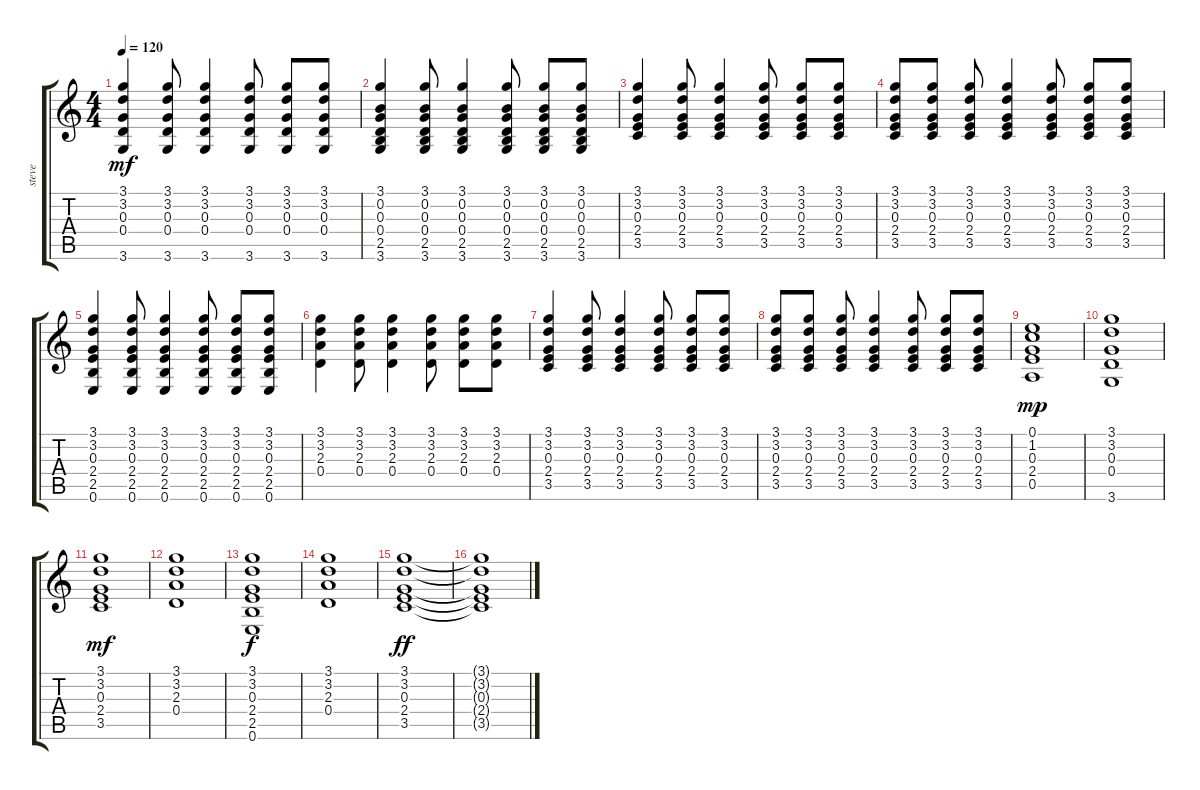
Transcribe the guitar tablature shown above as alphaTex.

\track ("steve" "steve") {instrument overdrivenguitar}
\staff {score tabs}
\tuning (E4 B3 G3 D3 A2 E2) {hide}
\ts (4 4)
\tempo 120
\clef g2
\ks c
(3.1 3.2 0.3 0.4 3.6).4{dy mf} (3.1 3.2 0.3 0.4 3.6).8 (3.1 3.2 0.3 0.4 3.6).4 (3.1 3.2 0.3 0.4 3.6).8 (3.1 3.2 0.3 0.4 3.6).8 (3.1 3.2 0.3 0.4 3.6).8 |
(3.1 0.2 0.3 0.4 2.5 3.6).4 (3.1 0.2 0.3 0.4 2.5 3.6).8 (3.1 0.2 0.3 0.4 2.5 3.6).4 (3.1 0.2 0.3 0.4 2.5 3.6).8 (3.1 0.2 0.3 0.4 2.5 3.6).8 (3.1 0.2 0.3 0.4 2.5 3.6).8 |
(3.1 3.2 0.3 2.4 3.5).4 (3.1 3.2 0.3 2.4 3.5).8 (3.1 3.2 0.3 2.4 3.5).4 (3.1 3.2 0.3 2.4 3.5).8 (3.1 3.2 0.3 2.4 3.5).8 (3.1 3.2 0.3 2.4 3.5).8 |
(3.1 3.2 0.3 2.4 3.5).8 (3.1 3.2 0.3 2.4 3.5).8 (3.1 3.2 0.3 2.4 3.5).8 (3.1 3.2 0.3 2.4 3.5).4 (3.1 3.2 0.3 2.4 3.5).8 (3.1 3.2 0.3 2.4 3.5).8 (3.1 3.2 0.3 2.4 3.5).8 |
(3.1 3.2 0.3 2.4 2.5 0.6).4 (3.1 3.2 0.3 2.4 2.5 0.6).8 (3.1 3.2 0.3 2.4 2.5 0.6).4 (3.1 3.2 0.3 2.4 2.5 0.6).8 (3.1 3.2 0.3 2.4 2.5 0.6).8 (3.1 3.2 0.3 2.4 2.5 0.6).8 |
(3.1 3.2 2.3 0.4).4 (3.1 3.2 2.3 0.4).8 (3.1 3.2 2.3 0.4).4 (3.1 3.2 2.3 0.4).8 (3.1 3.2 2.3 0.4).8 (3.1 3.2 2.3 0.4).8 |
(3.1 3.2 0.3 2.4 3.5).4 (3.1 3.2 0.3 2.4 3.5).8 (3.1 3.2 0.3 2.4 3.5).4 (3.1 3.2 0.3 2.4 3.5).8 (3.1 3.2 0.3 2.4 3.5).8 (3.1 3.2 0.3 2.4 3.5).8 |
(3.1 3.2 0.3 2.4 3.5).8 (3.1 3.2 0.3 2.4 3.5).8 (3.1 3.2 0.3 2.4 3.5).8 (3.1 3.2 0.3 2.4 3.5).4 (3.1 3.2 0.3 2.4 3.5).8 (3.1 3.2 0.3 2.4 3.5).8 (3.1 3.2 0.3 2.4 3.5).8 |
(0.1 1.2 0.3 2.4 0.5).1{dy mp} |
(3.1 3.2 0.3 0.4 3.6).1 |
(3.1 3.2 0.3 2.4 3.5).1{dy mf} |
(3.1 3.2 2.3 0.4).1 |
(3.1 3.2 0.3 2.4 2.5 0.6).1{dy f} |
(3.1 3.2 2.3 0.4).1 |
(3.1 3.2 0.3 2.4 3.5).1{dy ff} |
(3.1{t} 3.2{t} 0.3{t} 2.4{t} 3.5{t}).1
